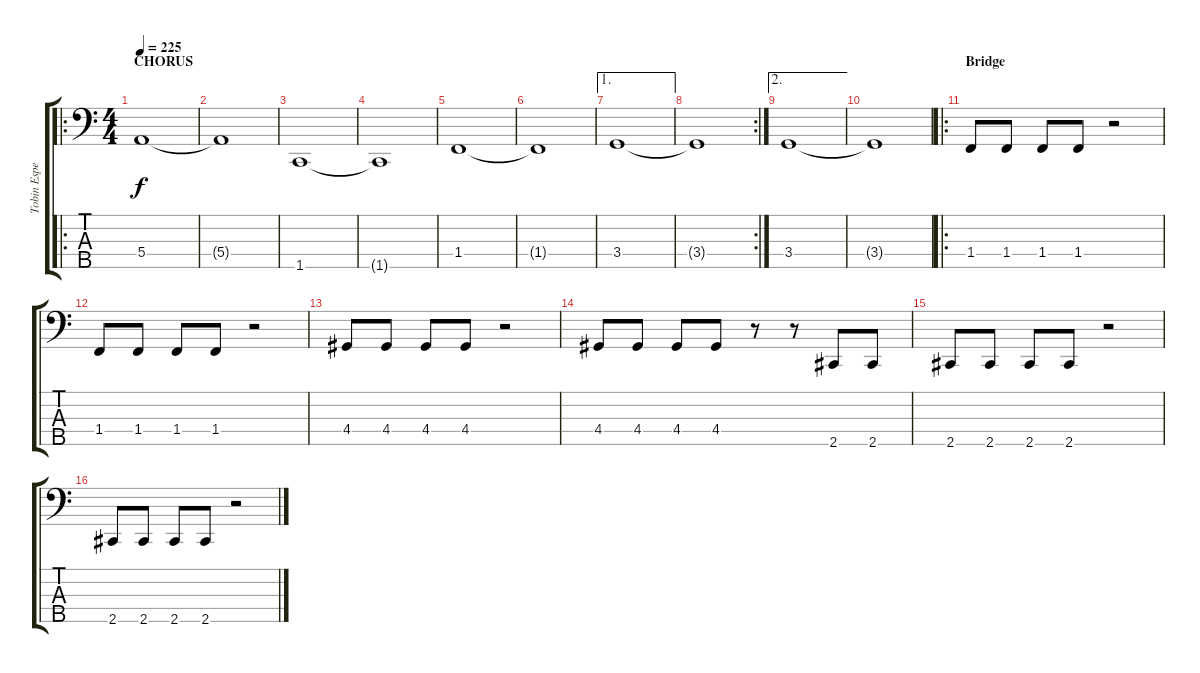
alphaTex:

\track ("Tobin Esperance" "Tobin Espe") {instrument electricbassfinger}
\staff {score tabs}
\tuning (G2 D2 A1 E1 B0) {hide}
\ro
\ts (4 4)
\section ("" "CHORUS")
\tempo 225
\clef f4
\ks c
5.4.1{dy f} |
5.4{t}.1 |
1.5.1 |
1.5{t}.1 |
1.4.1 |
1.4{t}.1 |
\ae 1
3.4.1 |
\rc 2
3.4{t}.1 |
\ae 2
3.4.1 |
3.4{t}.1 |
\ro
\section ("" "Bridge")
1.4.8 1.4.8 1.4.8 1.4.8 r.2 |
1.4.8 1.4.8 1.4.8 1.4.8 r.2 |
4.4.8 4.4.8 4.4.8 4.4.8 r.2 |
4.4.8 4.4.8 4.4.8 4.4.8 r.8 r.8 2.5.8 2.5.8 |
2.5.8 2.5.8 2.5.8 2.5.8 r.2 |
2.5.8 2.5.8 2.5.8 2.5.8 r.2
